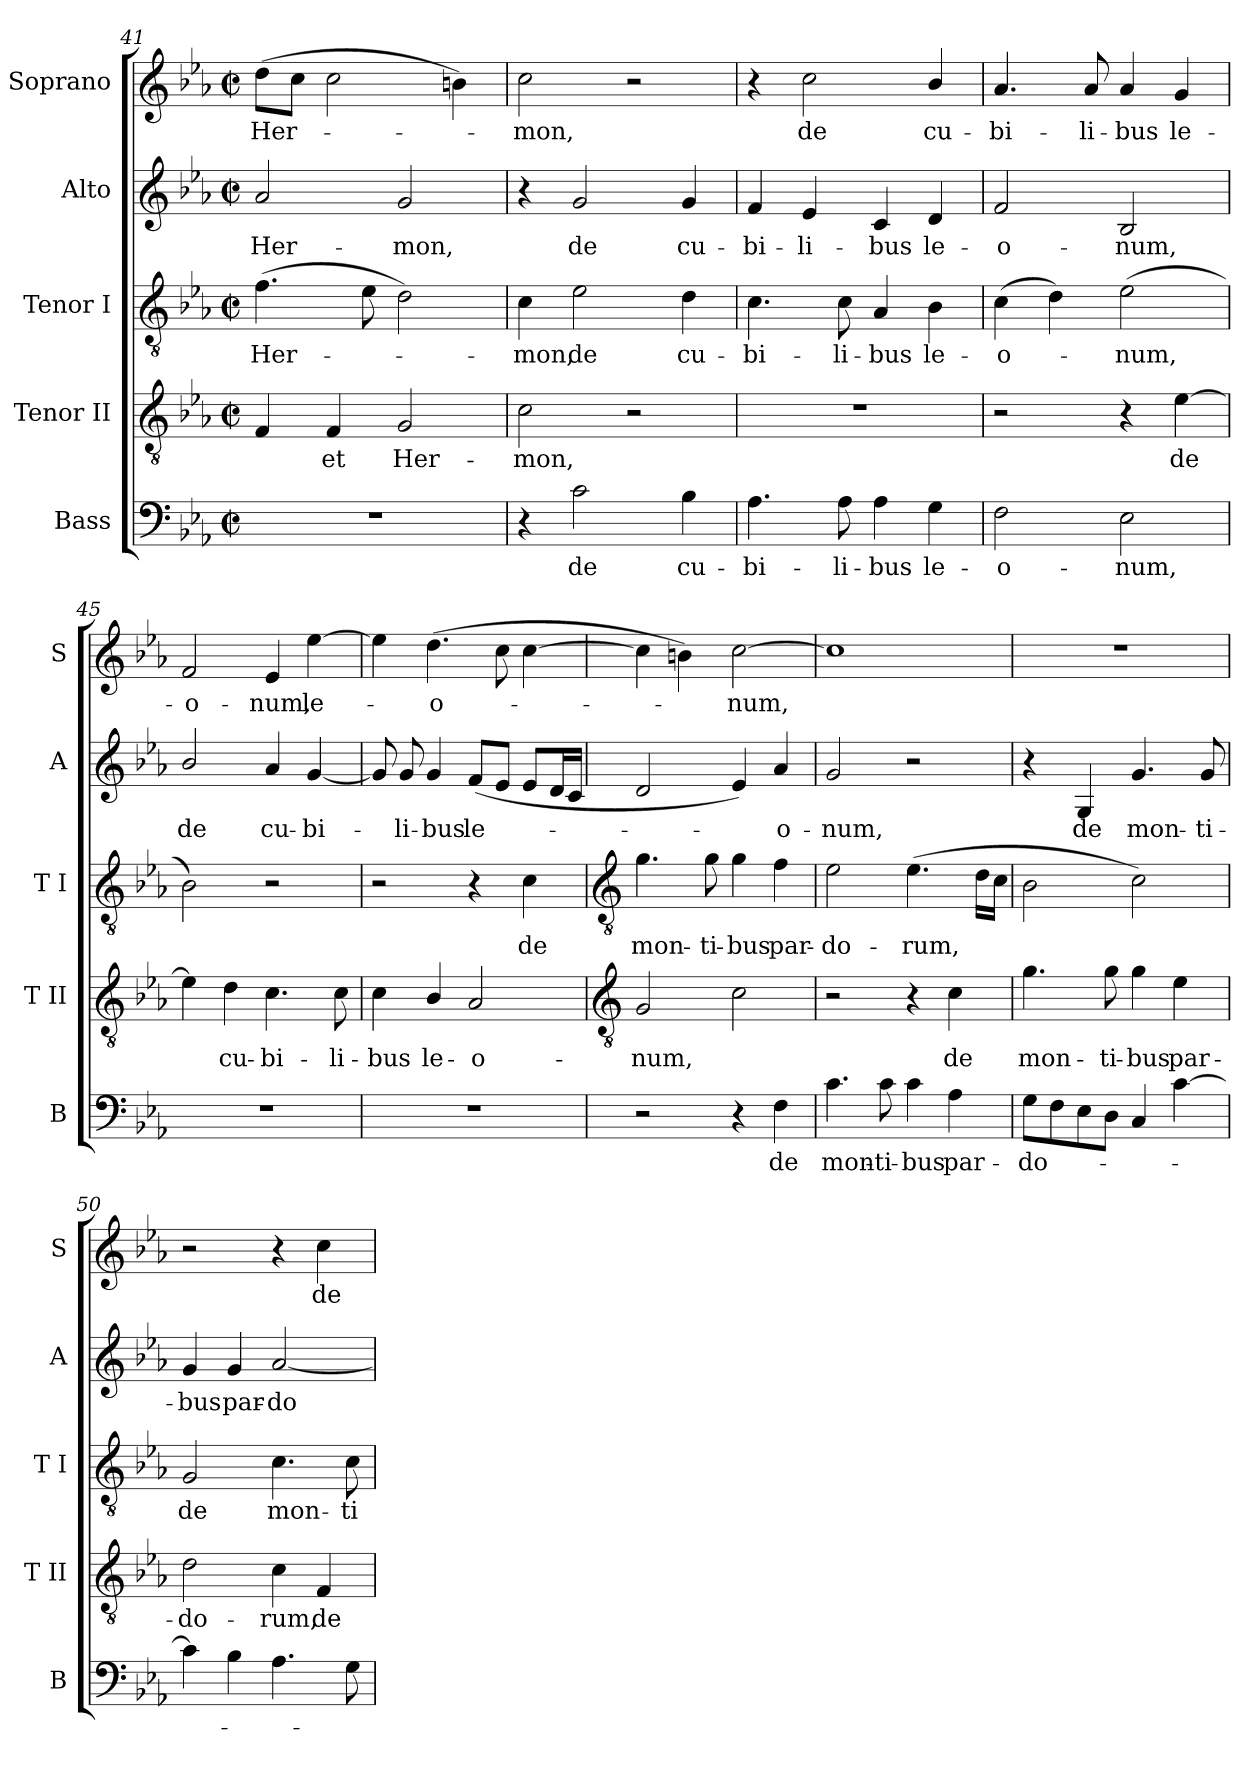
**kern	**text	**kern	**text	**kern	**text	**kern	**text	**kern	**text
*part5	*part5	*part4	*part4	*part3	*part3	*part2	*part2	*part1	*part1
*staff5	*staff5	*staff4	*staff4	*staff3	*staff3	*staff2	*staff2	*staff1	*staff1
*I"Bass	*	*I"Tenor II	*	*I"Tenor I	*	*I"Alto	*	*I"Soprano	*
*I'B	*	*I'T II	*	*I'T I	*	*I'A	*	*I'S	*
!!LO:LB:g=z
*clefF4	*	*clefGv2	*	*clefGv2	*	*clefG2	*	*clefG2	*
*k[b-e-a-]	*	*k[b-e-a-]	*	*k[b-e-a-]	*	*k[b-e-a-]	*	*k[b-e-a-]	*
*E-:	*	*E-:	*	*E-:	*	*E-:	*	*E-:	*
*M2/2	*	*M2/2	*	*M2/2	*	*M2/2	*	*M2/2	*
*met(c|)	*	*met(c|)	*	*met(c|)	*	*met(c|)	*	*met(c|)	*
=41	=41	=41	=41	=41	=41	=41	=41	=41	=41
!	!	!	!	!	!LO:LY:b	!	!LO:LY:b	!	!LO:LY:b
1r	.	4F	.	(>4.f	Her-	2a-	Her-	(>8ddL	Her-
.	.	.	.	.	.	.	.	8ccJ	.
!	!	!	!LO:LY:b	!	!	!	!	!	!
.	.	4F	et	.	.	.	.	2cc	.
.	.	.	.	8e-	.	.	.	.	.
!	!	!	!LO:LY:b	!	!	!	!LO:LY:b	!	!
.	.	2G	Her-	2d)	.	2g	-mon,	.	.
.	.	.	.	.	.	.	.	4bn)	.
=42	=42	=42	=42	=42	=42	=42	=42	=42	=42
!	!	!	!LO:LY:b	!	!LO:LY:b	!	!	!	!LO:LY:b
4r	.	2c	-mon,	4c	mon,	4r	.	2cc	mon,
!	!LO:LY:b	!	!	!	!LO:LY:b	!	!LO:LY:b	!	!
2c	de	.	.	2e-	de	2g	de	.	.
.	.	2r	.	.	.	.	.	2r	.
!	!LO:LY:b	!	!	!	!LO:LY:b	!	!LO:LY:b	!	!
4B-	cu-	.	.	4d	cu-	4g	cu-	.	.
=43	=43	=43	=43	=43	=43	=43	=43	=43	=43
!	!LO:LY:b	!	!	!	!LO:LY:b	!	!LO:LY:b	!	!
4.A-	-bi-	1r	.	4.c	-bi-	4f	-bi-	4r	.
!	!	!	!	!	!	!	!LO:LY:b	!	!LO:LY:b
.	.	.	.	.	.	4e-	-li-	2cc	de
!	!LO:LY:b	!	!	!	!LO:LY:b	!	!	!	!
8A-	-li-	.	.	8c	-li-	.	.	.	.
!	!LO:LY:b	!	!	!	!LO:LY:b	!	!LO:LY:b	!	!
4A-	-bus	.	.	4A-	-bus	4c	-bus	.	.
!	!LO:LY:b	!	!	!	!LO:LY:b	!	!LO:LY:b	!	!LO:LY:b
4G	le-	.	.	4B-	le-	4d	le-	4b-/	cu-
=44	=44	=44	=44	=44	=44	=44	=44	=44	=44
!	!LO:LY:b	!	!	!	!LO:LY:b	!	!LO:LY:b	!	!LO:LY:b
2F	-o-	2r	.	(>4c	-o-	2f	-o-	4.a-	-bi-
.	.	.	.	4d)	.	.	.	.	.
!	!	!	!	!	!	!	!	!	!LO:LY:b
.	.	.	.	.	.	.	.	8a-	-li-
!	!LO:LY:b	!	!	!	!LO:LY:b	!	!LO:LY:b	!	!LO:LY:b
2E-	-num,	4r	.	(>2e-	num,	2B-	-num,	4a-	-bus
!	!	!	!LO:LY:b	!	!	!	!	!	!LO:LY:b
.	.	[4e-	de	.	.	.	.	4g	le-
=45	=45	=45	=45	=45	=45	=45	=45	=45	=45
!	!	!	!	!	!	!	!LO:LY:b	!	!LO:LY:b
1r	.	4e-]	.	2B-)	.	2b-/	de	2f	-o-
!	!	!	!LO:LY:b	!	!	!	!	!	!
.	.	4d	cu-	.	.	.	.	.	.
!	!	!	!LO:LY:b	!	!	!	!LO:LY:b	!	!LO:LY:b
.	.	4.c	-bi-	2r	.	4a-	cu-	4e-	-num,
!	!	!	!	!	!	!	!LO:LY:b	!	!LO:LY:b
.	.	.	.	.	.	[4g	-bi-	[4ee-	le-
!	!	!	!LO:LY:b	!	!	!	!	!	!
.	.	8c	-li-	.	.	.	.	.	.
=46	=46	=46	=46	=46	=46	=46	=46	=46	=46
!	!	!	!LO:LY:b	!	!	!	!	!	!
1r	.	4c	-bus	2r	.	8g]	.	4ee-]	.
!	!	!	!	!	!	!	!LO:LY:b	!	!
.	.	.	.	.	.	8g	li-	.	.
!	!	!	!LO:LY:b	!	!	!	!LO:LY:b	!	!LO:LY:b
.	.	4B-/	le-	.	.	4g	-bus	(>4.dd	o-
!	!	!	!LO:LY:b	!	!	!	!LO:LY:b	!	!
.	.	2A-	-o-	4r	.	(<8fL	le-	.	.
.	.	.	.	.	.	8e-J	.	8cc	.
!	!	!	!	!	!LO:LY:b	!	!	!	!
.	.	.	.	4c	de	8e-L	.	[4cc	.
.	.	.	.	.	.	16dL	.	.	.
.	.	.	.	.	.	16cJJ	.	.	.
!!LO:LB:g=z
=47	=47	=47	=47	=47	=47	=47	=47	=47	=47
*	*	*clefGv2	*	*clefGv2	*	*	*	*	*
!	!	!	!LO:LY:b	!	!LO:LY:b	!	!	!	!
2r	.	2G	-num,	4.g	mon-	2d	.	4cc]	.
.	.	.	.	.	.	.	.	4bn)	.
!	!	!	!	!	!LO:LY:b	!	!	!	!
.	.	.	.	8g	-ti-	.	.	.	.
!	!	!	!	!	!LO:LY:b	!	!	!	!LO:LY:b
4r	.	2c	.	4g	-bus	4e-)	.	[2cc	num,
!	!LO:LY:b	!	!	!	!LO:LY:b	!	!LO:LY:b	!	!
4F	de	.	.	4f	par-	4a-	o-	.	.
=48	=48	=48	=48	=48	=48	=48	=48	=48	=48
!	!LO:LY:b	!	!	!	!LO:LY:b	!	!LO:LY:b	!	!
4.c	mon-	2r	.	2e-	-do-	2g	-num,	1cc]	.
!	!LO:LY:b	!	!	!	!	!	!	!	!
8c	-ti-	.	.	.	.	.	.	.	.
!	!LO:LY:b	!	!	!	!LO:LY:b	!	!	!	!
4c	-bus	4r	.	(>4.e-	-rum,	2r	.	.	.
!	!LO:LY:b	!	!LO:LY:b	!	!	!	!	!	!
4A-	par-	4c	de	.	.	.	.	.	.
.	.	.	.	16dLL	.	.	.	.	.
.	.	.	.	16cJJ	.	.	.	.	.
=49	=49	=49	=49	=49	=49	=49	=49	=49	=49
!	!LO:LY:b	!	!LO:LY:b	!	!	!	!	!	!
8GL	-do-	4.g	mon-	2B-	.	4r	.	1r	.
8F	.	.	.	.	.	.	.	.	.
!	!	!	!	!	!	!	!LO:LY:b	!	!
8E-	.	.	.	.	.	4G	de	.	.
!	!	!	!LO:LY:b	!	!	!	!	!	!
8DJ	.	8g	-ti-	.	.	.	.	.	.
!	!	!	!LO:LY:b	!	!	!	!LO:LY:b	!	!
4C	.	4g	-bus	2c)	.	4.g	mon-	.	.
!	!	!	!LO:LY:b	!	!	!	!	!	!
[4c	.	4e-	par-	.	.	.	.	.	.
!	!	!	!	!	!	!	!LO:LY:b	!	!
.	.	.	.	.	.	8g	-ti-	.	.
=50	=50	=50	=50	=50	=50	=50	=50	=50	=50
!	!	!	!LO:LY:b	!	!LO:LY:b	!	!LO:LY:b	!	!
4c]	.	2d	-do-	2G	de	4g	-bus	2r	.
!	!	!	!	!	!	!	!LO:LY:b	!	!
4B-	.	.	.	.	.	4g	par-	.	.
!	!	!	!LO:LY:b	!	!LO:LY:b	!	!LO:LY:b	!	!
4.A-	.	4c	-rum,	4.c	mon-	[2a-	-do-	4r	.
!	!	!	!LO:LY:b	!	!	!	!	!	!LO:LY:b
.	.	4F	de	.	.	.	.	4cc	de
!	!	!	!	!	!LO:LY:b	!	!	!	!
8G	.	.	.	8c	-ti-	.	.	.	.
=	=	=	=	=	=	=	=	=	=
*-	*-	*-	*-	*-	*-	*-	*-	*-	*-
